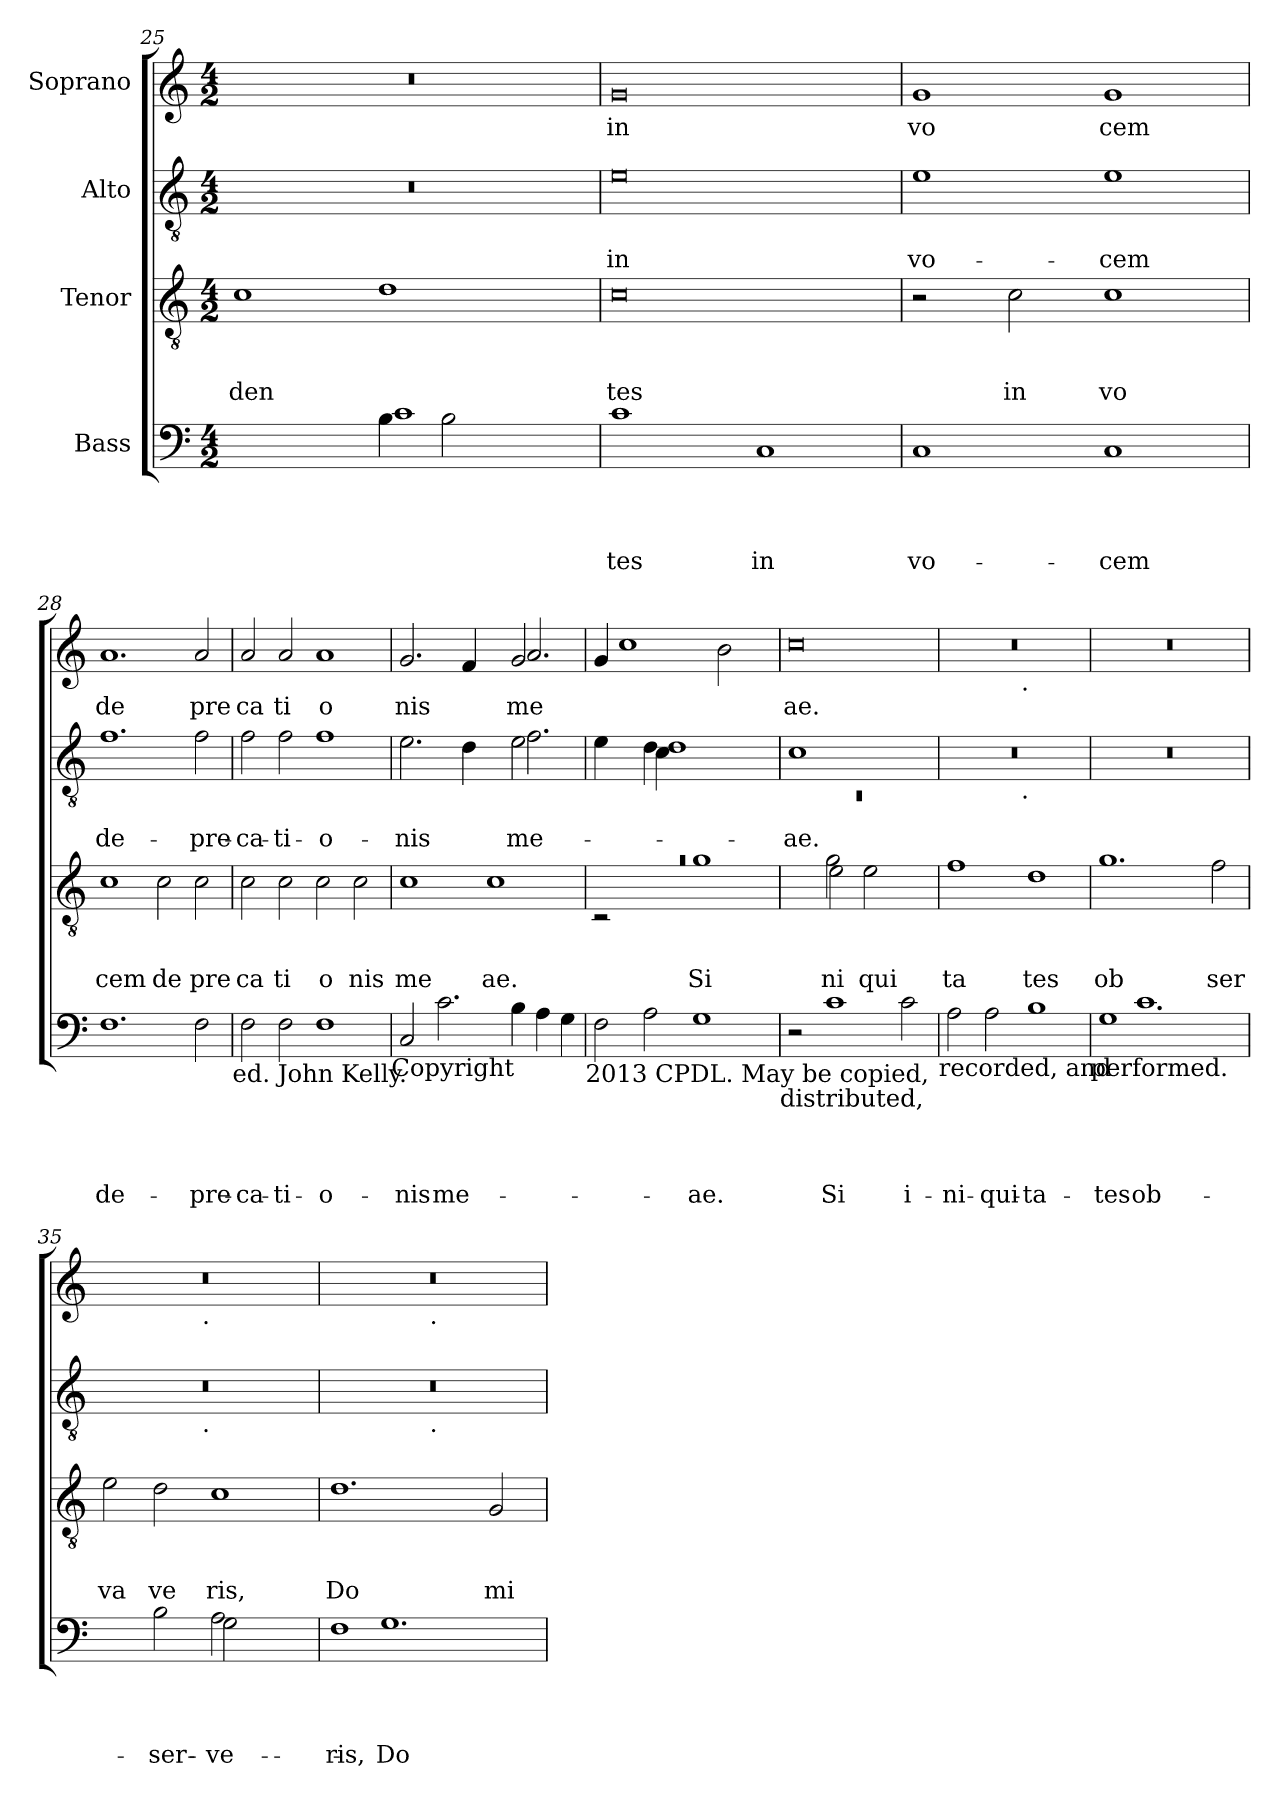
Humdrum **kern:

**kern	**text	**text	**text	**text	**kern	**text	**text	**text	**kern	**text	**text	**kern	**text
*part4	*part4	*part4	*part4	*part4	*part3	*part3	*part3	*part3	*part2	*part2	*part2	*part1	*part1
*staff4	*staff4	*staff4	*staff4	*staff4	*staff3	*staff3	*staff3	*staff3	*staff2	*staff2	*staff2	*staff1	*staff1
*I"Bass	*	*	*	*	*I"Tenor	*	*	*	*I"Alto	*	*	*I"Soprano	*
*clefF4	*	*	*	*	*clefGv2	*	*	*	*clefGv2	*	*	*clefG2	*
*k[]	*	*	*	*	*k[]	*	*	*	*k[]	*	*	*k[]	*
*C:	*	*	*	*	*C:	*	*	*	*C:	*	*	*C:	*
*M4/2	*	*	*	*	*M4/2	*	*	*	*M4/2	*	*	*M4/2	*
=25	=25	=25	=25	=25	=25	=25	=25	=25	=25	=25	=25	=25	=25
*^	*	*	*	*	*	*	*	*	*	*	*	*	*
!	!	!	!	!	!	!	!	!	!LO:LY:b	!	!	!	!	!
1ryy	1ryy	.	.	.	.	1c	.	.	den	0r	.	.	0r	.
4B\	1c	.	.	.	.	1d	.	.	.	.	.	.	.	.
2B\	.	.	.	.	.	.	.	.	.	.	.	.	.	.
4ryy	.	.	.	.	.	.	.	.	.	.	.	.	.	.
*v	*v	*	*	*	*	*	*	*	*	*	*	*	*	*
!!LO:LB:g=z
=26	=26	=26	=26	=26	=26	=26	=26	=26	=26	=26	=26	=26	=26
!	!	!	!	!LO:LY:b	!	!	!	!LO:LY:b	!	!	!LO:LY:b	!	!LO:LY:b
1c	.	.	.	tes	0c	.	.	tes	0e	.	in	0g	in
!	!	!	!	!LO:LY:b	!	!	!	!	!	!	!	!	!
1C	.	.	.	in	.	.	.	.	.	.	.	.	.
=27	=27	=27	=27	=27	=27	=27	=27	=27	=27	=27	=27	=27	=27
!	!	!	!	!LO:LY:b	!	!	!	!	!	!	!LO:LY:b	!	!LO:LY:b
1C	.	.	.	vo-	2r	.	.	.	1e	.	vo-	1g	vo
!	!	!	!	!	!	!	!	!LO:LY:b	!	!	!	!	!
.	.	.	.	.	2c\	.	.	in	.	.	.	.	.
!	!	!	!	!LO:LY:b	!	!	!	!LO:LY:b	!	!	!LO:LY:b	!	!LO:LY:b
1C	.	.	.	-cem	1c	.	.	vo	1e	.	-cem	1g	cem
=28	=28	=28	=28	=28	=28	=28	=28	=28	=28	=28	=28	=28	=28
!	!	!	!	!LO:LY:b	!	!	!	!LO:LY:b	!	!	!LO:LY:b	!	!LO:LY:b
1.F	.	.	.	de-	1c	.	.	cem	1.f	.	de-	1.a	de
!	!	!	!	!	!	!	!	!LO:LY:b	!	!	!	!	!
.	.	.	.	.	2c\	.	.	de	.	.	.	.	.
!	!	!	!	!LO:LY:b	!	!	!	!LO:LY:b	!	!	!LO:LY:b	!	!LO:LY:b
2F\	.	.	.	-pre-	2c\	.	.	pre	2f\	.	-pre-	2a/	pre
!LO:TX:b:t=ed. John Kelly.	!	!	!	!	!	!	!	!	!	!	!	!	!
=29	=29	=29	=29	=29	=29	=29	=29	=29	=29	=29	=29	=29	=29
!	!	!	!	!LO:LY:b	!	!	!	!LO:LY:b	!	!	!LO:LY:b	!	!LO:LY:b
2F\	.	.	.	-ca-	2c\	.	.	ca	2f\	.	-ca-	2a/	ca
!	!	!	!	!LO:LY:b	!	!	!	!LO:LY:b	!	!	!LO:LY:b	!	!LO:LY:b
2F\	.	.	.	-ti-	2c\	.	.	ti	2f\	.	-ti-	2a/	ti
!	!	!	!	!LO:LY:b	!	!	!	!LO:LY:b	!	!	!LO:LY:b	!	!LO:LY:b
1F	.	.	.	-o-	2c\	.	.	o	1f	.	-o-	1a	o
!	!	!	!	!	!	!	!	!LO:LY:b	!	!	!	!	!
.	.	.	.	.	2c\	.	.	nis	.	.	.	.	.
!LO:TX:b:t=Copyright	!	!	!	!	!	!	!	!	!	!	!	!	!
=30	=30	=30	=30	=30	=30	=30	=30	=30	=30	=30	=30	=30	=30
!	!	!	!	!LO:LY:b	!	!	!	!LO:LY:b	!	!	!LO:LY:b	!	!LO:LY:b
*	*	*	*	*	*	*	*	*	*^	*	*	*^	*
2C/	.	.	.	-nis	1c	.	.	me	2.e\	1ryy	.	-nis	2.g/	1ryy	nis
!	!	!	!	!LO:LY:b	!	!	!	!	!	!	!	!	!	!	!
2.c\	.	.	.	me-	.	.	.	.	.	.	.	.	.	.	.
.	.	.	.	.	.	.	.	.	4d\	.	.	.	4f/	.	.
!	!	!	!	!	!	!	!	!LO:LY:b	!	!	!	!	!	!	!
.	.	.	.	.	1c	.	.	ae.	4ryy	4ryy	.	.	4ryy	4ryy	.
!	!	!	!	!	!	!	!	!	!	!	!	!LO:LY:b	!	!	!LO:LY:b
4B\	.	.	.	.	.	.	.	.	2e\	2.f\	.	me-	2g/	2.a/	me
4A\	.	.	.	.	.	.	.	.	.	.	.	.	.	.	.
4G\	.	.	.	.	.	.	.	.	4ryy	.	.	.	4ryy	.	.
*	*	*	*	*	*	*	*	*	*	*	*	*	*v	*v	*
!LO:TX:b:t=2013 CPDL. May be copied,	!	!	!	!	!	!	!	!	!	!	!	!	!	!
=31	=31	=31	=31	=31	=31	=31	=31	=31	=31	=31	=31	=31	=31	=31
!	!	!	!	!	!LO:N:vis=1	!	!	!	!	!	!	!	!	!
*	*	*	*	*	*^	*	*	*	*	*	*	*	*	*
2F\	.	.	.	.	0ra	2rC	.	.	.	4e\	2ryy	.	.	4g/	.
.	.	.	.	.	.	.	.	.	.	4ryy	.	.	.	1cc	.
2A\	.	.	.	.	.	2ryy	.	.	.	4d\	4c\	.	.	.	.
.	.	.	.	.	.	.	.	.	.	4ryy	1d	.	.	.	.
!	!	!	!	!LO:LY:b	!	!	!	!	!LO:LY:b	!	!	!	!	!	!
1G	.	.	.	-ae.	.	1g	.	.	Si	1ryy	.	.	.	.	.
.	.	.	.	.	.	.	.	.	.	.	.	.	.	2b\	.
.	.	.	.	.	.	.	.	.	.	.	4ryy	.	.	4ryy	.
!LO:TX:b:t=distributed,	!	!	!	!	!	!	!	!	!	!	!	!	!	!	!
=32	=32	=32	=32	=32	=32	=32	=32	=32	=32	=32	=32	=32	=32	=32	=32
!	!	!	!	!	!	!	!	!	!	!	!LO:N:vis=1	!	!LO:LY:b	!	!LO:LY:b
2r	.	.	.	.	2ryy	2ryy	.	.	.	1c	0rC	.	-ae.	0cc	ae.
!	!	!	!	!LO:LY:b	!	!	!	!	!LO:LY:b	!	!	!	!	!	!
!	!	!	!	!	!	!	!	!	!LO:LY:b	!	!	!	!	!	!
1c	.	.	.	Si	2g\	2e\	.	.	ni	.	.	.	.	.	.
!	!	!	!	!	!	!	!	!	!LO:LY:b	!	!	!	!	!	!
.	.	.	.	.	2ryy	2e\	.	.	qui	1ryy	.	.	.	.	.
!	!	!	!	!LO:LY:b	!	!	!	!	!	!	!	!	!	!	!
2c\	.	.	.	i-	2ryy	2ryy	.	.	.	.	.	.	.	.	.
!LO:TX:b:t=recorded, and	!	!	!	!	!	!	!	!	!	!	!	!	!	!	!
=33	=33	=33	=33	=33	=33	=33	=33	=33	=33	=33	=33	=33	=33	=33	=33
!	!	!	!	!LO:LY:b	!	!	!	!	!LO:LY:b	!	!	!	!	!	!
*	*	*	*	*	*v	*v	*	*	*	*	*	*	*	*^	*
2A\	.	.	.	-ni-	1f	.	.	ta	0r	2ryy	.	.	0r	2ryy	.
!	!	!	!	!LO:LY:b	!	!	!	!	!	!	!	!	!	!	!
2A\	.	.	.	-qui-	.	.	.	.	.	4...ryy	.	.	.	4...ryy	.
!	!	!	!	!	!	!	!	!	!	!	!	!	!	!LO:TX:b:t=.	!
!	!	!	!	!	!	!	!	!	!	!LO:TX:b:t=.	!	!	!	!	!
.	.	.	.	.	.	.	.	.	.	1ryy	.	.	.	1ryy	.
!	!	!	!	!LO:LY:b	!	!	!	!LO:LY:b	!	!	!	!	!	!	!
1B	.	.	.	-ta-	1d	.	.	tes	.	.	.	.	.	.	.
.	.	.	.	.	.	.	.	.	.	32ryy	.	.	.	32ryy	.
!LO:TX:b:t=performed.	!	!	!	!	!	!	!	!	!	!	!	!	!	!	!
=34	=34	=34	=34	=34	=34	=34	=34	=34	=34	=34	=34	=34	=34	=34	=34
!	!	!	!	!LO:LY:b	!	!	!	!LO:LY:b	!	!	!	!	!	!	!
*	*	*	*	*	*	*	*	*	*v	*v	*	*	*	*	*
*^	*	*	*	*	*	*	*	*	*	*	*	*v	*v	*
1G	2ryy	.	.	.	-tes	1.g	.	.	ob	0r	.	.	0r	.
!	!	!	!	!	!LO:LY:b	!	!	!	!	!	!	!	!	!
.	1.c	.	.	.	ob-	.	.	.	.	.	.	.	.	.
1ryy	.	.	.	.	.	.	.	.	.	.	.	.	.	.
!	!	!	!	!	!	!	!	!	!LO:LY:b	!	!	!	!	!
.	.	.	.	.	.	2f\	.	.	ser	.	.	.	.	.
=35	=35	=35	=35	=35	=35	=35	=35	=35	=35	=35	=35	=35	=35	=35
!	!	!	!	!	!	!	!	!	!LO:LY:b	!	!	!	!	!
*	*	*	*	*	*	*	*	*	*	*^	*	*	*^	*
2ryy	1ryy	.	.	.	.	2e\	.	.	va	0r	2ryy	.	.	0r	2ryy	.
!	!	!	!	!	!LO:LY:b	!	!	!	!LO:LY:b	!	!	!	!	!	!	!
2B\	.	.	.	.	-ser-	2d\	.	.	ve	.	4...ryy	.	.	.	4...ryy	.
!	!	!	!	!	!	!	!	!	!	!	!	!	!	!	!LO:TX:b:t=.	!
!	!	!	!	!	!	!	!	!	!	!	!LO:TX:b:t=.	!	!	!	!	!
.	.	.	.	.	.	.	.	.	.	.	1ryy	.	.	.	1ryy	.
!	!	!	!	!	!LO:LY:b	!	!	!	!	!	!	!	!	!	!	!
!	!	!	!	!	!LO:LY:b	!	!	!	!LO:LY:b	!	!	!	!	!	!	!
2A\	2G\	.	.	.	-ve-	1c	.	.	ris,	.	.	.	.	.	.	.
2ryy	2ryy	.	.	.	.	.	.	.	.	.	.	.	.	.	.	.
.	.	.	.	.	.	.	.	.	.	.	32ryy	.	.	.	32ryy	.
!!LO:PB:g=z	!!
=36	=36	=36	=36	=36	=36	=36	=36	=36	=36	=36	=36	=36	=36	=36	=36	=36
!	!	!	!	!	!LO:LY:b	!	!	!	!LO:LY:b	!	!	!	!	!	!	!
1F	2ryy	.	.	.	-ris,	1.d	.	.	Do	0r	2ryy	.	.	0r	2ryy	.
!	!	!	!	!	!LO:LY:b	!	!	!	!	!	!	!	!	!	!	!
.	1.G	.	.	.	Do-	.	.	.	.	.	4...ryy	.	.	.	4...ryy	.
!	!	!	!	!	!	!	!	!	!	!	!	!	!	!	!LO:TX:b:t=.	!
!	!	!	!	!	!	!	!	!	!	!	!LO:TX:b:t=.	!	!	!	!	!
.	.	.	.	.	.	.	.	.	.	.	1ryy	.	.	.	1ryy	.
1ryy	.	.	.	.	.	.	.	.	.	.	.	.	.	.	.	.
!	!	!	!	!	!	!	!	!	!LO:LY:b	!	!	!	!	!	!	!
.	.	.	.	.	.	2G/	.	.	mi	.	.	.	.	.	.	.
.	.	.	.	.	.	.	.	.	.	.	32ryy	.	.	.	32ryy	.
*	*	*	*	*	*	*	*	*	*	*v	*v	*	*	*	*	*
*v	*v	*	*	*	*	*	*	*	*	*	*	*	*v	*v	*
=	=	=	=	=	=	=	=	=	=	=	=	=	=
*-	*-	*-	*-	*-	*-	*-	*-	*-	*-	*-	*-	*-	*-
